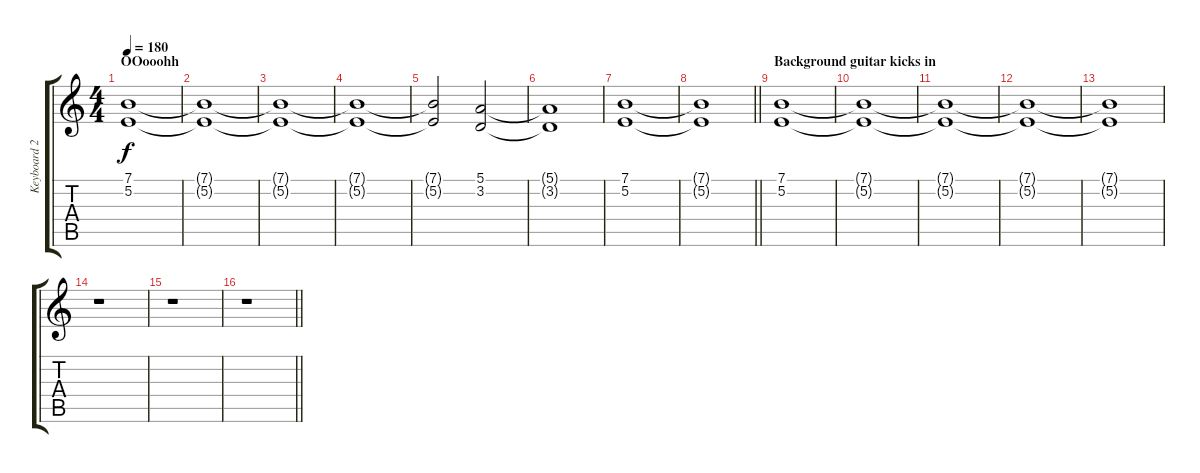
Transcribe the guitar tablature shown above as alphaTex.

\track ("Keyboard 2" "Keyboard 2") {instrument choiraahs}
\staff {score tabs}
\tuning (E4 B3 G3 D3 A2 E2) {hide}
\ts (4 4)
\section ("" "OOooohh")
\tempo 180
\clef g2
\ks c
(7.1 5.2).1{dy f} |
(7.1{t} 5.2{t}).1 |
(7.1{t} 5.2{t}).1 |
(7.1{t} 5.2{t}).1 |
(7.1{t} 5.2{t}).2 (5.1 3.2).2 |
(5.1{t} 3.2{t}).1 |
(7.1 5.2).1 |
\barLineRight lightlight
(7.1{t} 5.2{t}).1 |
\section ("" "Background guitar kicks in")
(7.1 5.2).1 |
(7.1{t} 5.2{t}).1 |
(7.1{t} 5.2{t}).1 |
(7.1{t} 5.2{t}).1 |
(7.1{t} 5.2{t}).1 |
r.1 |
r.1 |
\barLineRight lightlight
r.1
